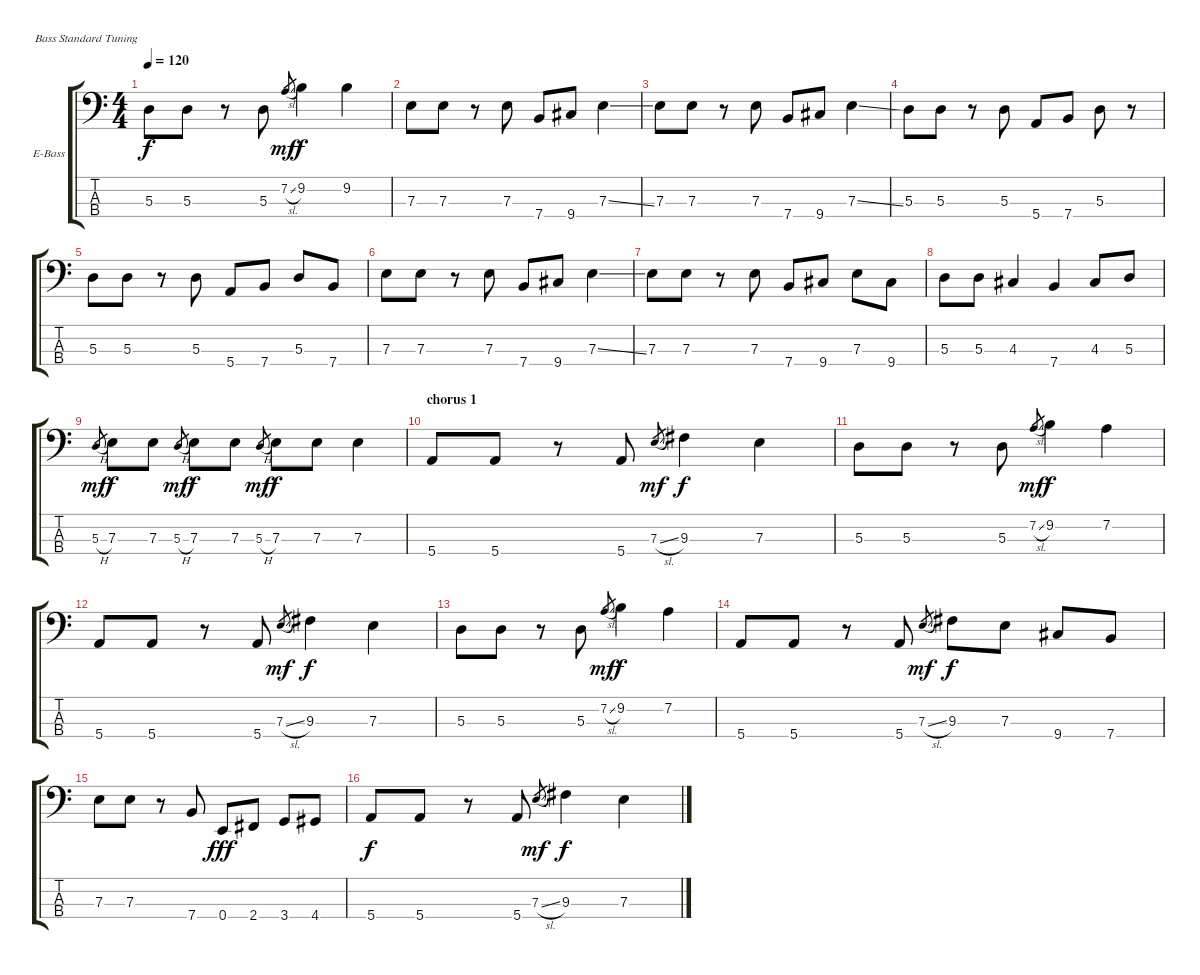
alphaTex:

\bracketExtendMode groupsimilarinstruments
\firstSystemTrackNameOrientation horizontal
\otherSystemsTrackNameOrientation horizontal
\track ("Bass" "E-Bass") {instrument electricbasspick}
\staff {score tabs}
\tuning (G2 D2 A1 E1)
\ts (4 4)
\tempo 120
\clef f4
\ks c
5.3.8{dy f} 5.3.8 r.8 5.3.8 7.2{sl}.8{gr dy mf} 9.2.4{dy f} 9.2.4 |
7.3.8 7.3.8 r.8 7.3.8 7.4.8 9.4.8 7.3{ss}.4 |
7.3.8 7.3.8 r.8 7.3.8 7.4.8 9.4.8 7.3{ss}.4 |
5.3.8 5.3.8 r.8 5.3.8 5.4.8 7.4.8 5.3.8 r.8 |
5.3.8 5.3.8 r.8 5.3.8 5.4.8 7.4.8 5.3.8 7.4.8 |
7.3.8 7.3.8 r.8 7.3.8 7.4.8 9.4.8 7.3{ss}.4 |
7.3.8 7.3.8 r.8 7.3.8 7.4.8 9.4.8 7.3.8 9.4.8 |
5.3.8 5.3.8 4.3.4 7.4.4 4.3.8 5.3.8 |
5.3{h}.8{gr dy mf} 7.3.8{dy f} 7.3.8 5.3{h}.8{gr dy mf} 7.3.8{dy f} 7.3.8 5.3{h}.8{gr dy mf} 7.3.8{dy f} 7.3.8 7.3.4 |
\section ("" "chorus 1")
5.4.8 5.4.8 r.8 5.4.8 7.3{sl}.8{gr dy mf} 9.3.4{dy f} 7.3.4 |
5.3.8 5.3.8 r.8 5.3.8 7.2{sl}.8{gr dy mf} 9.2.4{dy f} 7.2.4 |
5.4.8 5.4.8 r.8 5.4.8 7.3{sl}.8{gr dy mf} 9.3.4{dy f} 7.3.4 |
5.3.8 5.3.8 r.8 5.3.8 7.2{sl}.8{gr dy mf} 9.2.4{dy f} 7.2.4 |
5.4.8 5.4.8 r.8 5.4.8 7.3{sl}.8{gr dy mf} 9.3.8{dy f} 7.3.8 9.4.8 7.4.8 |
7.3.8 7.3.8 r.8 7.4.8 0.4.8{dy fff} 2.4.8 3.4.8 4.4.8 |
5.4.8{dy f} 5.4.8 r.8 5.4.8 7.3{sl}.8{gr dy mf} 9.3.4{dy f} 7.3.4
